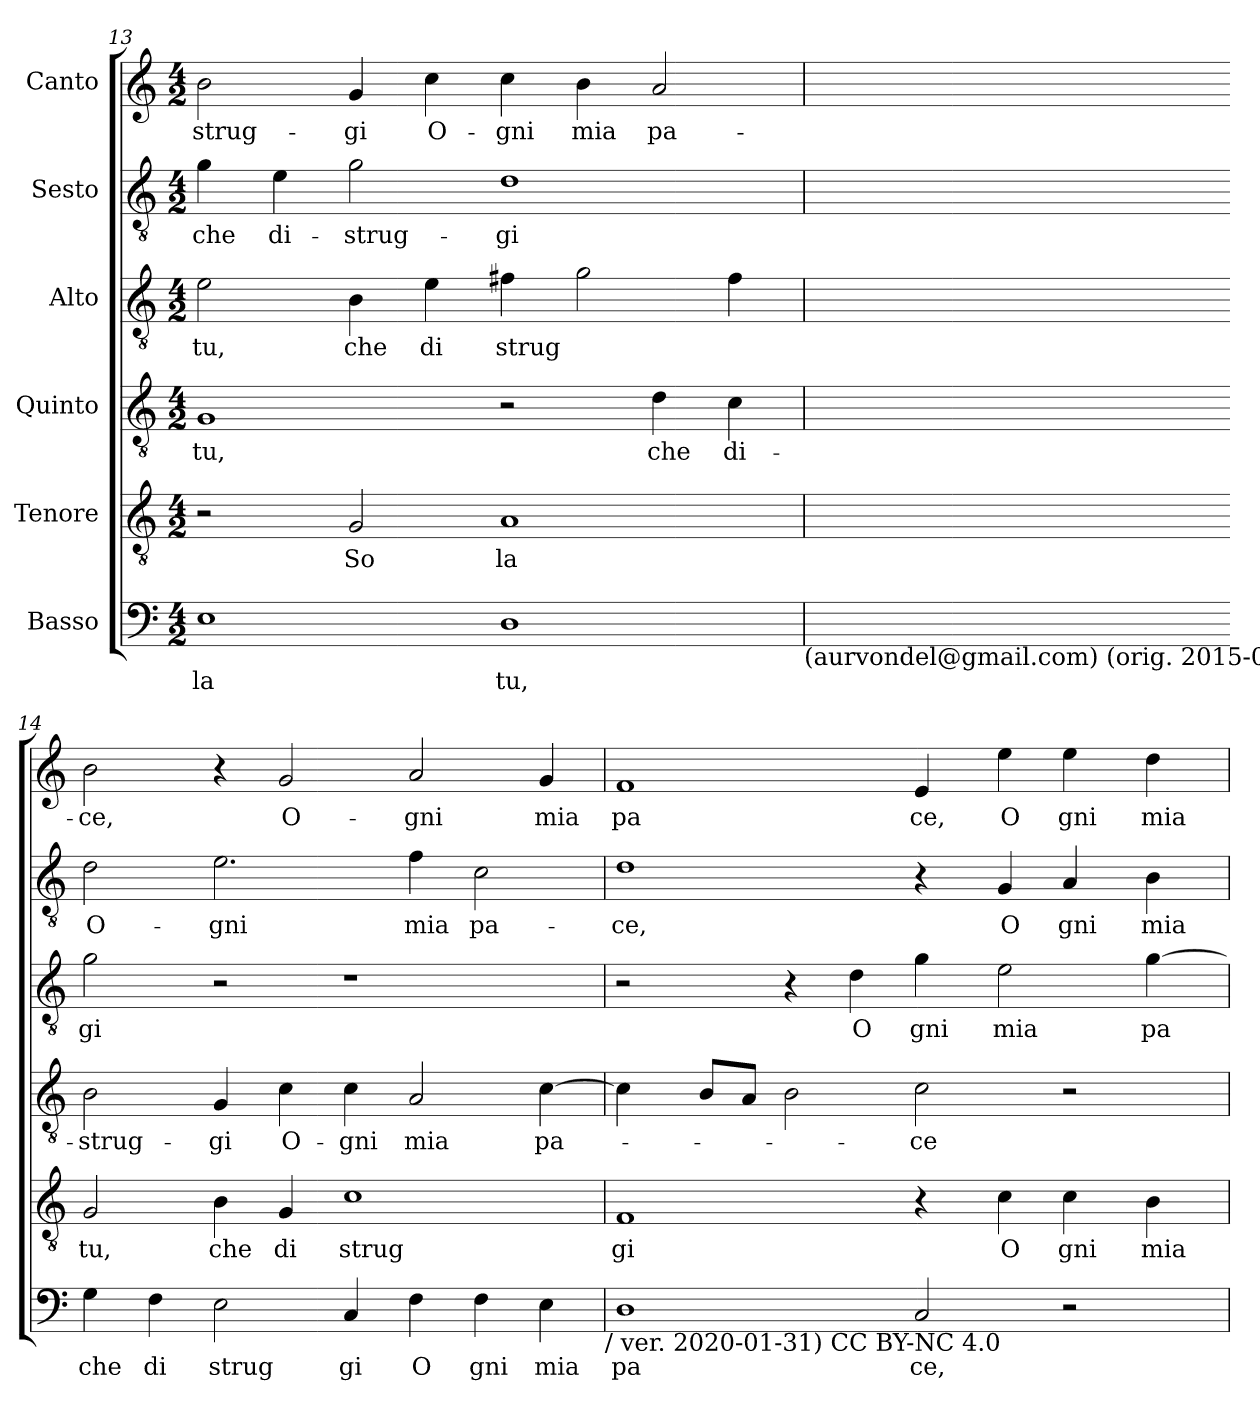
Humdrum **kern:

**kern	**text	**kern	**text	**kern	**text	**kern	**text	**kern	**text	**kern	**text
*part6	*part6	*part5	*part5	*part4	*part4	*part3	*part3	*part2	*part2	*part1	*part1
*staff6	*staff6	*staff5	*staff5	*staff4	*staff4	*staff3	*staff3	*staff2	*staff2	*staff1	*staff1
*I"Basso	*	*I"Tenore	*	*I"Quinto	*	*I"Alto	*	*I"Sesto	*	*I"Canto	*
*clefF4	*	*clefGv2	*	*clefGv2	*	*clefGv2	*	*clefGv2	*	*clefG2	*
*M4/2	*	*M4/2	*	*M4/2	*	*M4/2	*	*M4/2	*	*M4/2	*
=13	=13	=13	=13	=13	=13	=13	=13	=13	=13	=13	=13
!	!LO:LY:b:cj	!	!	!	!LO:LY:b:cj	!	!LO:LY:b:cj	!	!LO:LY:b:cj	!	!LO:LY:b:cj
1E	la	2r	.	1G	tu,	2e\	tu,	4g\	che	2b\	-strug-
!	!	!	!	!	!	!	!	!	!LO:LY:b:cj	!	!
.	.	.	.	.	.	.	.	4e\	di-	.	.
!	!	!	!LO:LY:b:cj	!	!	!	!LO:LY:b:cj	!	!LO:LY:b:cj	!	!LO:LY:b:cj
.	.	2G/	So	.	.	4B\	che	2g\	-strug-	4g/	-gi
!	!	!	!	!	!	!	!LO:LY:b:cj	!	!	!	!LO:LY:b:cj
.	.	.	.	.	.	4e\	di	.	.	4cc\	O-
!	!LO:LY:b:cj	!	!LO:LY:b:cj	!	!	!	!LO:LY:b	!	!LO:LY:b:cj	!	!LO:LY:b:cj
1D	tu,	1A	la	2r	.	4f#X\	strug	1d	-gi	4cc\	-gni
!	!	!	!	!	!	!	!	!	!	!	!LO:LY:b:cj
.	.	.	.	.	.	2g\	.	.	.	4b\	mia
!	!	!	!	!	!LO:LY:b:cj	!	!	!	!	!	!LO:LY:b:cj
.	.	.	.	4d\	che	.	.	.	.	2a/	pa-
!	!	!	!	!	!LO:LY:b:cj	!	!	!	!	!	!
.	.	.	.	4c\	di-	4f#\	.	.	.	.	.
!LO:TX:b:t=(aurvondel@gmail.com) (orig. 2015-07-08	!	!	!	!	!	!	!	!	!	!	!
=14	=14	=14	=14	=14	=14	=14	=14	=14	=14	=14	=14
!	!LO:LY:b:cj	!	!LO:LY:b:cj	!	!LO:LY:b:cj	!	!LO:LY:b:cj	!	!LO:LY:b:cj	!	!LO:LY:b:cj
4G\	che	2G/	tu,	2B\	-strug-	2g\	gi	2d\	O-	2b\	-ce,
!	!LO:LY:b:cj	!	!	!	!	!	!	!	!	!	!
4F\	di	.	.	.	.	.	.	.	.	.	.
!	!LO:LY:b:cj	!	!LO:LY:b:cj	!	!LO:LY:b:cj	!	!	!	!LO:LY:b:cj	!	!
2E\	strug	4B\	che	4G/	-gi	2r	.	2.e\	-gni	4r	.
!	!	!	!LO:LY:b:cj	!	!LO:LY:b:cj	!	!	!	!	!	!LO:LY:b:cj
.	.	4G/	di	4c\	O-	.	.	.	.	2g/	O-
!	!LO:LY:b:cj	!	!LO:LY:b:cj	!	!LO:LY:b:cj	!	!	!	!	!	!
4C/	gi	1c	strug	4c\	-gni	1r	.	.	.	.	.
!	!LO:LY:b:cj	!	!	!	!LO:LY:b:cj	!	!	!	!LO:LY:b:cj	!	!LO:LY:b:cj
4F\	O	.	.	2A/	mia	.	.	4f\	mia	2a/	-gni
!	!LO:LY:b:cj	!	!	!	!	!	!	!	!LO:LY:b:cj	!	!
4F\	gni	.	.	.	.	.	.	2c\	pa-	.	.
!	!LO:LY:b:cj	!	!	!	!LO:LY:b	!	!	!	!	!	!LO:LY:b:cj
4E\	mia	.	.	[<4c\	pa-	.	.	.	.	4g/	mia
!LO:TX:b:t=/ ver. 2020-01-31) CC BY-NC 4.0	!	!	!	!	!	!	!	!	!	!	!
!!LO:PB:g=z
=15	=15	=15	=15	=15	=15	=15	=15	=15	=15	=15	=15
!	!LO:LY:b:cj	!	!LO:LY:b:cj	!	!	!	!	!	!LO:LY:b:cj	!	!LO:LY:b:cj
*	*	*	*	*^	*	*	*	*	*	*	*
1D	pa	1F	gi	4c\]	8.ryy	.	2r	.	1d	-ce,	1f	pa
.	.	.	.	.	1ryy	.	.	.	.	.	.	.
.	.	.	.	8B/L	.	.	.	.	.	.	.	.
.	.	.	.	8A/J	.	.	.	.	.	.	.	.
.	.	.	.	2B\	.	.	4r	.	.	.	.	.
!	!	!	!	!	!	!	!	!LO:LY:b:cj	!	!	!	!
.	.	.	.	.	.	.	4d\	O	.	.	.	.
!	!LO:LY:b:cj	!	!	!	!	!LO:LY:b:cj	!	!LO:LY:b:cj	!	!	!	!LO:LY:b:cj
2C/	ce,	4r	.	2c\	.	-ce	4g\	gni	4r	.	4e/	ce,
.	.	.	.	.	2ryy	.	.	.	.	.	.	.
!	!	!	!LO:LY:b:cj	!	!	!	!	!LO:LY:b:cj	!	!LO:LY:b:cj	!	!LO:LY:b:cj
.	.	4c\	O	.	.	.	2e\	mia	4G/	O	4ee\	O
!	!	!	!LO:LY:b:cj	!	!	!	!	!	!	!LO:LY:b:cj	!	!LO:LY:b:cj
2r	.	4c\	gni	2r	.	.	.	.	4A/	gni	4ee\	gni
.	.	.	.	.	4ryy	.	.	.	.	.	.	.
!	!	!	!LO:LY:b:cj	!	!	!	!	!LO:LY:b	!	!LO:LY:b:cj	!	!LO:LY:b:cj
.	.	4B\	mia	.	.	.	[>4g\	pa	4B\	mia	4dd\	mia
.	.	.	.	.	16ryy	.	.	.	.	.	.	.
*	*	*	*	*v	*v	*	*	*	*	*	*	*
=	=	=	=	=	=	=	=	=	=	=	=
*-	*-	*-	*-	*-	*-	*-	*-	*-	*-	*-	*-
